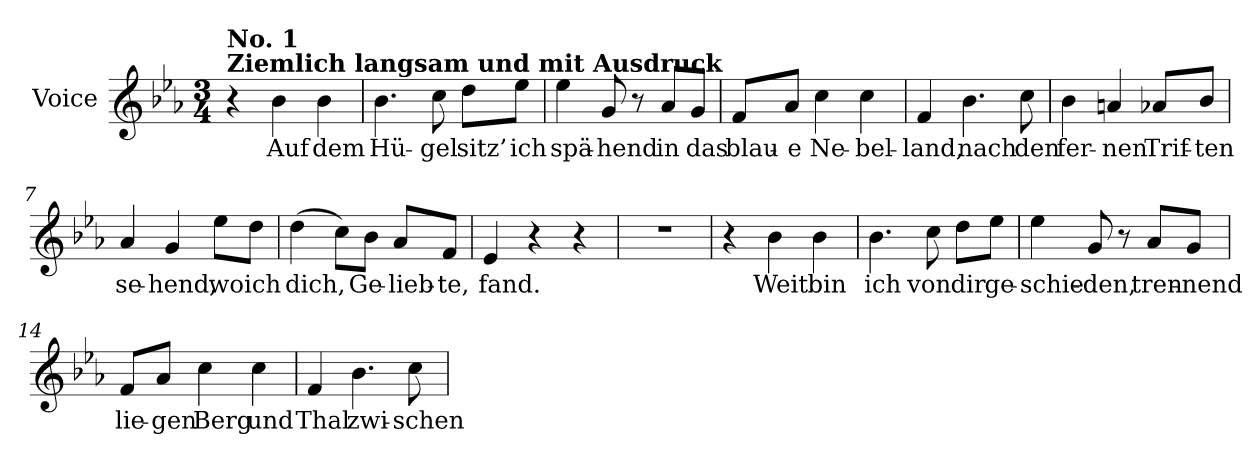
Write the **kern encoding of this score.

**kern	**text
*part1	*part1
*staff1	*staff1
*I"Voice	*
*clefG2	*
*k[b-e-a-]	*
*E-:	*
*M3/4	*
=1	=1
!LO:TX:a:B:t=Ziemlich langsam und mit Ausdruck	!
!LO:TX:a:B:t=No. 1	!
4r	.
!	!LO:LY:b
4b-\	Auf
!	!LO:LY:b
4b-\	dem
=2	=2
!	!LO:LY:b
4.b-\	Hü-
!	!LO:LY:b
8cc\	-gel
!	!LO:LY:b
8dd\L	sitz’
!	!LO:LY:b
8ee-\J	ich
!!LO:LB:g=z
=3	=3
!	!LO:LY:b
4ee-\	spä-
!	!LO:LY:b
8g/	-hend
8r	.
!	!LO:LY:b
8a-/L	in
!	!LO:LY:b
8g/J	das
=4	=4
!	!LO:LY:b
8f/L	blau-
!	!LO:LY:b
8a-/J	-e
!	!LO:LY:b
4cc\	Ne-
!	!LO:LY:b
4cc\	-bel-
!!LO:LB:g=z
=5	=5
!	!LO:LY:b
4f/	-land,
!	!LO:LY:b
4.b-\	nach
!	!LO:LY:b
8cc\	den
=6	=6
!	!LO:LY:b
4b-\	fer-
!	!LO:LY:b
4an/	-nen
!	!LO:LY:b
8a-X/L	Trif-
!	!LO:LY:b
8b-/J	-ten
!!LO:LB:g=z
=7	=7
!	!LO:LY:b
4a-/	se-
!	!LO:LY:b
4g/	-hend,
!	!LO:LY:b
8ee-\L	wo
!	!LO:LY:b
8dd\J	ich
=8	=8
!	!LO:LY:b
(>4dd\	dich,
8cc\L)	.
!	!LO:LY:b
8b-\J	Ge-
!	!LO:LY:b
8a-/L	-lieb-
!	!LO:LY:b
8f/J	-te,
!!LO:LB:g=z
=9	=9
!	!LO:LY:b
4e-/	fand.
4r	.
4r	.
=10	=10
2.r	.
!!LO:LB:g=z
=11	=11
4r	.
!	!LO:LY:b
4b-\	Weit
!	!LO:LY:b
4b-\	bin
=12	=12
!	!LO:LY:b
4.b-\	ich
!	!LO:LY:b
8cc\	von
!	!LO:LY:b
8dd\L	dir
!	!LO:LY:b
8ee-\J	ge-
!!LO:LB:g=z
=13	=13
!	!LO:LY:b
4ee-\	-schie-
!	!LO:LY:b
8g/	-den,
8r	.
!	!LO:LY:b
8a-/L	tren-
!	!LO:LY:b
8g/J	-nend
=14	=14
!	!LO:LY:b
8f/L	lie-
!	!LO:LY:b
8a-/J	-gen
!	!LO:LY:b
4cc\	Berg
!	!LO:LY:b
4cc\	und
!!LO:LB:g=z
=15	=15
!	!LO:LY:b
4f/	Thal
!	!LO:LY:b
4.b-\	zwi-
!	!LO:LY:b
8cc\	-schen
=	=
*-	*-
